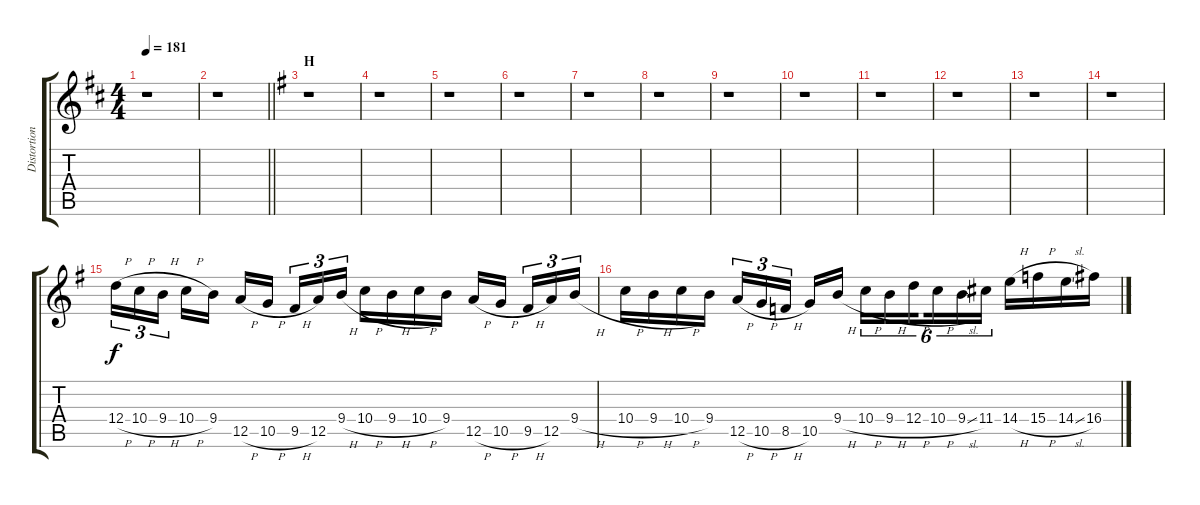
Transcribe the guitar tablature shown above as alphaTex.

\track ("Distortion w/ Wah-wah 2" "Distortion") {instrument distortionguitar}
\staff {score tabs}
\tuning (E4 B3 G3 D3 A2 E2) {hide}
\ts (4 4)
\tempo 181
\clef g2
\ks d
r.1{dy f} |
\barLineRight lightlight
r.1 |
\section ("" "H")
\ks g
r.1 |
r.1 |
r.1 |
r.1 |
r.1 |
r.1 |
r.1 |
r.1 |
r.1 |
r.1 |
r.1 |
r.1 |
12.4{h}.16{tu (3 2)} 10.4{h}.16{tu (3 2)} 9.4{h}.16{tu (3 2) beam splitsecondary} 10.4{h}.16 9.4.16 12.5{h}.16 10.5{h}.16{beam splitsecondary} 9.5{h}.16{tu (3 2)} 12.5.16{tu (3 2)} 9.4{h}.16{tu (3 2)} 10.4{h}.16 9.4{h}.16 10.4{h}.16 9.4.16 12.5{h}.16 10.5{h}.16{beam splitsecondary} 9.5{h}.16{tu (3 2)} 12.5.16{tu (3 2)} 9.4{h}.16{tu (3 2)} |
10.4{h}.16 9.4{h}.16 10.4{h}.16 9.4.16 12.5{h}.16{tu (3 2)} 10.5{h}.16{tu (3 2)} 8.5{h}.16{tu (3 2) beam splitsecondary} 10.5.16 9.4{h}.16 10.4{h}.16{tu (6 4)} 9.4{h}.16{tu (6 4)} 12.4{h}.16{tu (6 4) beam splitsecondary} 10.4{h}.16{tu (6 4)} 9.4{sl}.16{tu (6 4)} 11.4.16{tu (6 4)} 14.4{h}.16 15.4{h}.16 14.4{sl}.16 16.4.16
